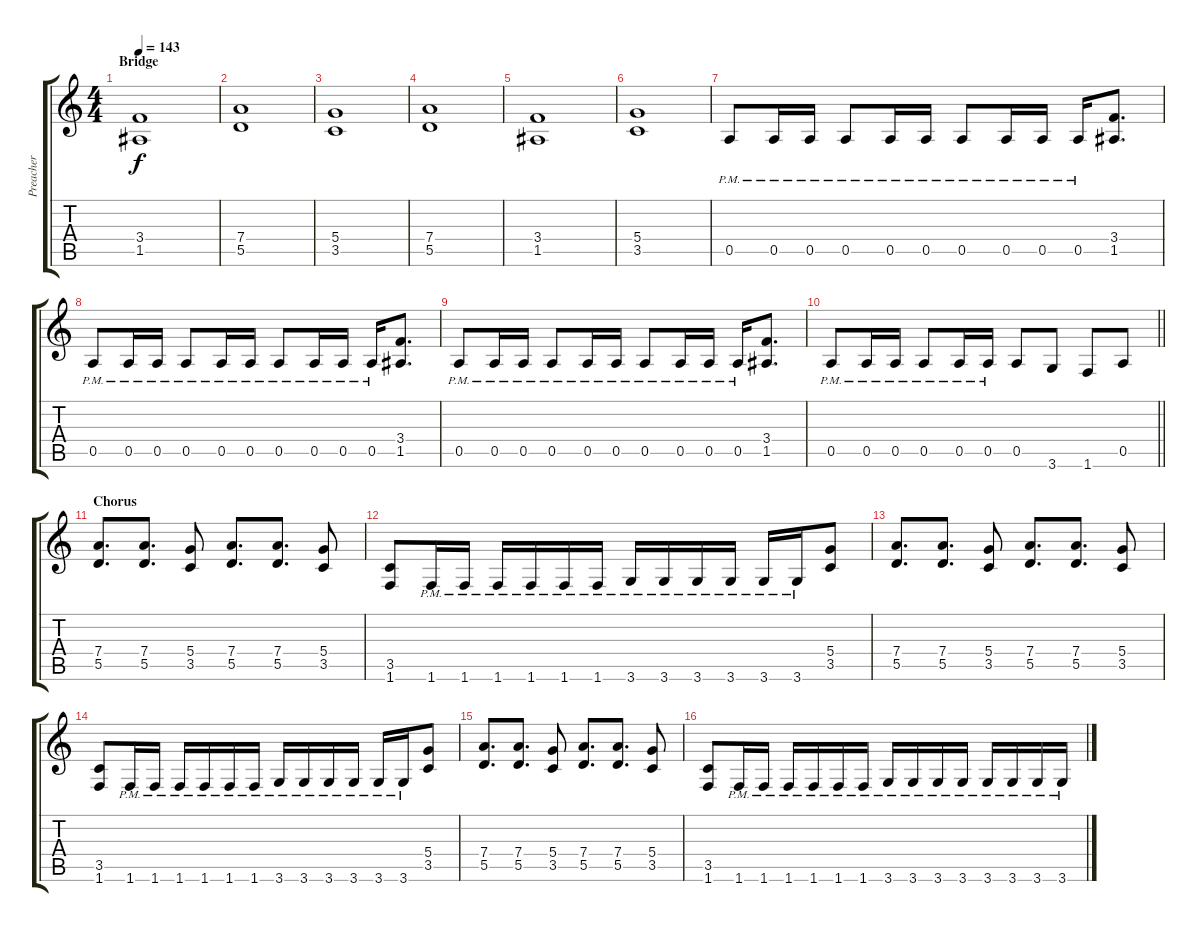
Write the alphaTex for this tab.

\track ("Preacher" "Preacher") {instrument distortionguitar}
\staff {score tabs}
\tuning (E4 B3 G3 D3 A2 E2) {hide}
\ts (4 4)
\section ("" "Bridge")
\tempo 143
\clef g2
\ks c
(3.4 1.5).1{dy f} |
(7.4 5.5).1 |
(5.4 3.5).1 |
(7.4 5.5).1 |
(3.4 1.5).1 |
(5.4 3.5).1 |
0.5{pm}.8 0.5{pm}.16 0.5{pm}.16 0.5{pm}.8 0.5{pm}.16 0.5{pm}.16 0.5{pm}.8 0.5{pm}.16 0.5{pm}.16 0.5{pm}.16 (3.4 1.5).8{d} |
0.5{pm}.8 0.5{pm}.16 0.5{pm}.16 0.5{pm}.8 0.5{pm}.16 0.5{pm}.16 0.5{pm}.8 0.5{pm}.16 0.5{pm}.16 0.5{pm}.16 (3.4 1.5).8{d} |
0.5{pm}.8 0.5{pm}.16 0.5{pm}.16 0.5{pm}.8 0.5{pm}.16 0.5{pm}.16 0.5{pm}.8 0.5{pm}.16 0.5{pm}.16 0.5{pm}.16 (3.4 1.5).8{d} |
\barLineRight lightlight
0.5{pm}.8 0.5{pm}.16 0.5{pm}.16 0.5{pm}.8 0.5{pm}.16 0.5{pm}.16 0.5.8 3.6.8 1.6.8 0.5.8 |
\section ("" "Chorus")
(7.4 5.5).8{d} (7.4 5.5).8{d} (5.4 3.5).8 (7.4 5.5).8{d} (7.4 5.5).8{d} (5.4 3.5).8 |
(3.5 1.6).8 1.6{pm}.16 1.6{pm}.16 1.6{pm}.16 1.6{pm}.16 1.6{pm}.16 1.6{pm}.16 3.6{pm}.16 3.6{pm}.16 3.6{pm}.16 3.6{pm}.16 3.6{pm}.16 3.6{pm}.16 (5.4 3.5).8 |
(7.4 5.5).8{d} (7.4 5.5).8{d} (5.4 3.5).8 (7.4 5.5).8{d} (7.4 5.5).8{d} (5.4 3.5).8 |
(3.5 1.6).8 1.6{pm}.16 1.6{pm}.16 1.6{pm}.16 1.6{pm}.16 1.6{pm}.16 1.6{pm}.16 3.6{pm}.16 3.6{pm}.16 3.6{pm}.16 3.6{pm}.16 3.6{pm}.16 3.6{pm}.16 (5.4 3.5).8 |
(7.4 5.5).8{d} (7.4 5.5).8{d} (5.4 3.5).8 (7.4 5.5).8{d} (7.4 5.5).8{d} (5.4 3.5).8 |
(3.5 1.6).8 1.6{pm}.16 1.6{pm}.16 1.6{pm}.16 1.6{pm}.16 1.6{pm}.16 1.6{pm}.16 3.6{pm}.16 3.6{pm}.16 3.6{pm}.16 3.6{pm}.16 3.6{pm}.16 3.6{pm}.16 3.6{pm}.16 3.6{pm}.16
